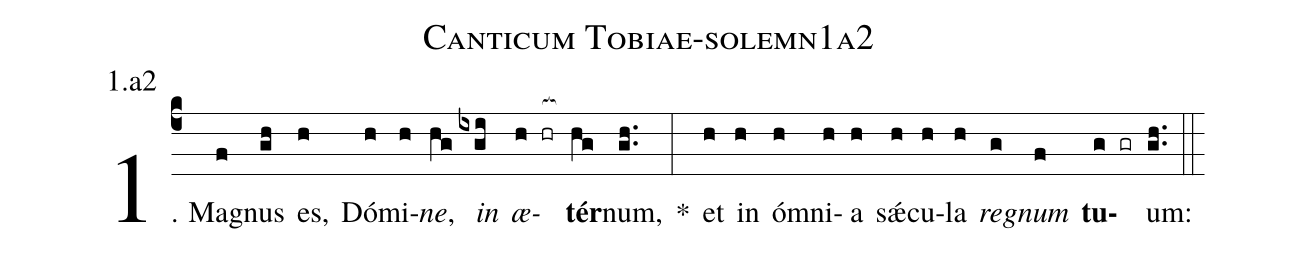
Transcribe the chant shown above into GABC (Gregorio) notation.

name: Canticum Tobiae-solemn1a2;
annotation: 1.a2;
%%
(c4)1. Ma(f)gnus(gh) es,(h) Dó(h)mi(h)<i>ne</i>,(hg) <i>in</i>(ixgi) <i>æ</i>(h hr[ocb:1{])<b>tér</b>(hg[ocb:0}])num,(gh..) *(:) et(h) in(h) óm(h)ni(h)a(h) sǽ(h)cu(h)la(h) <i>re</i>(g)<i>gnum</i>(f) <b>tu</b>(g gr)um:(gh..) (::)
